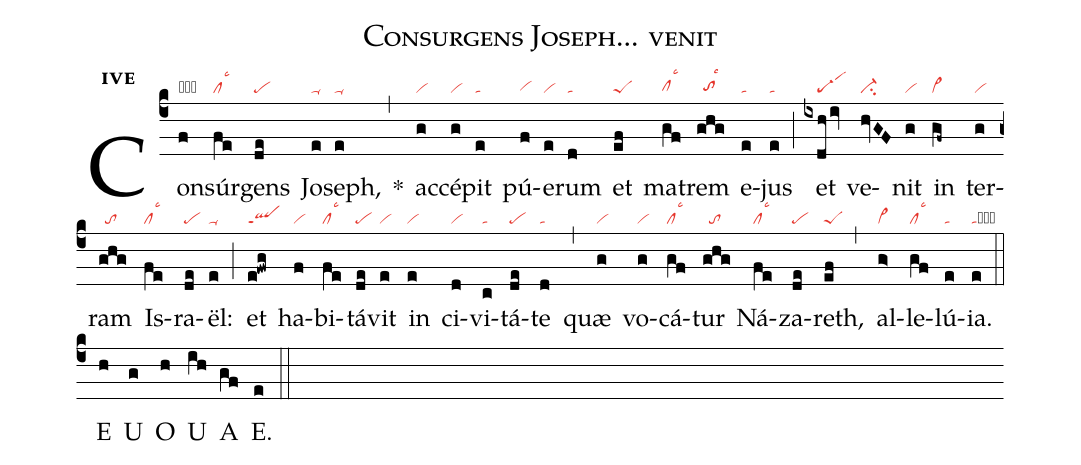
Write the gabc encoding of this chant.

name:Consurgens Joseph... venit;
office-part:an;
mode:4e;
nabc-lines:1;
%%
initial-style: 1;
name: Consurgens Joseph... venit;
mode: 4;
office-part: Antiphona;
annotation: Ant.;
annotation: iv e;
nabc-lines: 1;
%%
(c4) Con(f|obvi)súr(fe|cllsc3)gens(de|pe) Jo(e|ta-)seph,(e|ta-) <sp>*</sp>(,) ac(g|vi)cé(g|vi)pit(e|ta) pú(f|vihg)e(e|vi)rum(d|ta) et(ef|peS) ma(gf|clhglsc3)trem(ghg|//tohglsc3) e(e|ta)jus(e|ta) (;) et(ixdh/iv|////scG-1) ve(hvGF|ci-)nit(g|vi) in(gf~|vi>) ter(g|vi)ram(ghg|//to) Is(fe|cllsc3)ra(de|pe)ël:(e|ta-) (;) et(e!fwg|qlppt1) ha(f|vi)bi(fe|cllsc3)tá(de|pe)vit(e|vi) in(e|vi) ci(d|vi)vi(c|ta)tá(de|pe)te(d|ta) (,) quæ(g|vi) vo(g|vi)cá(gf|cllsc3)tur(ghg|//to) Ná(fe|cllsc3)za(de|pe)reth,(ef|peS) (,) al(g>|vi>)le(gf|cllsc3)lú(e|ta){ia}.(e|tacb) (::)
<eu>E(h) U(g) O(h) U(ih) A(gf) E.(e) </eu>(::)
